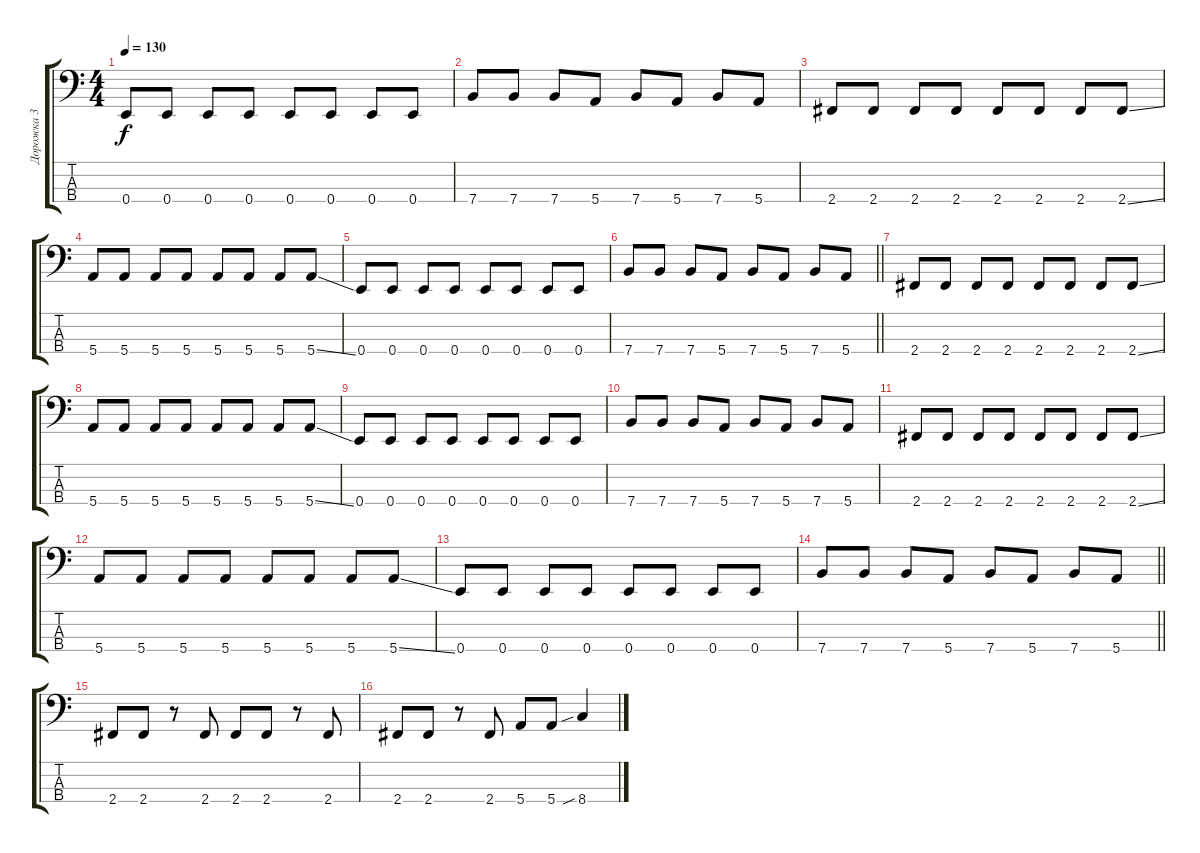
\track ("Дорожка 3" "Дорожка 3") {instrument electricbassfinger}
\staff {score tabs}
\tuning (G2 D2 A1 E1) {hide}
\ts (4 4)
\tempo 130
\clef f4
\ks c
0.4.8{dy f} 0.4.8 0.4.8 0.4.8 0.4.8 0.4.8 0.4.8 0.4.8 |
7.4.8 7.4.8 7.4.8 5.4.8 7.4.8 5.4.8 7.4.8 5.4.8 |
2.4.8 2.4.8 2.4.8 2.4.8 2.4.8 2.4.8 2.4.8 2.4{ss}.8 |
5.4.8 5.4.8 5.4.8 5.4.8 5.4.8 5.4.8 5.4.8 5.4{ss}.8 |
0.4.8 0.4.8 0.4.8 0.4.8 0.4.8 0.4.8 0.4.8 0.4.8 |
\barLineRight lightlight
7.4.8 7.4.8 7.4.8 5.4.8 7.4.8 5.4.8 7.4.8 5.4.8 |
2.4.8 2.4.8 2.4.8 2.4.8 2.4.8 2.4.8 2.4.8 2.4{ss}.8 |
5.4.8 5.4.8 5.4.8 5.4.8 5.4.8 5.4.8 5.4.8 5.4{ss}.8 |
0.4.8 0.4.8 0.4.8 0.4.8 0.4.8 0.4.8 0.4.8 0.4.8 |
7.4.8 7.4.8 7.4.8 5.4.8 7.4.8 5.4.8 7.4.8 5.4.8 |
2.4.8 2.4.8 2.4.8 2.4.8 2.4.8 2.4.8 2.4.8 2.4{ss}.8 |
5.4.8 5.4.8 5.4.8 5.4.8 5.4.8 5.4.8 5.4.8 5.4{ss}.8 |
0.4.8 0.4.8 0.4.8 0.4.8 0.4.8 0.4.8 0.4.8 0.4.8 |
\barLineRight lightlight
7.4.8 7.4.8 7.4.8 5.4.8 7.4.8 5.4.8 7.4.8 5.4.8 |
2.4.8 2.4.8 r.8 2.4.8 2.4.8 2.4.8 r.8 2.4.8 |
2.4.8 2.4.8 r.8 2.4.8 5.4.8 5.4.8 8.4{sib}.4
